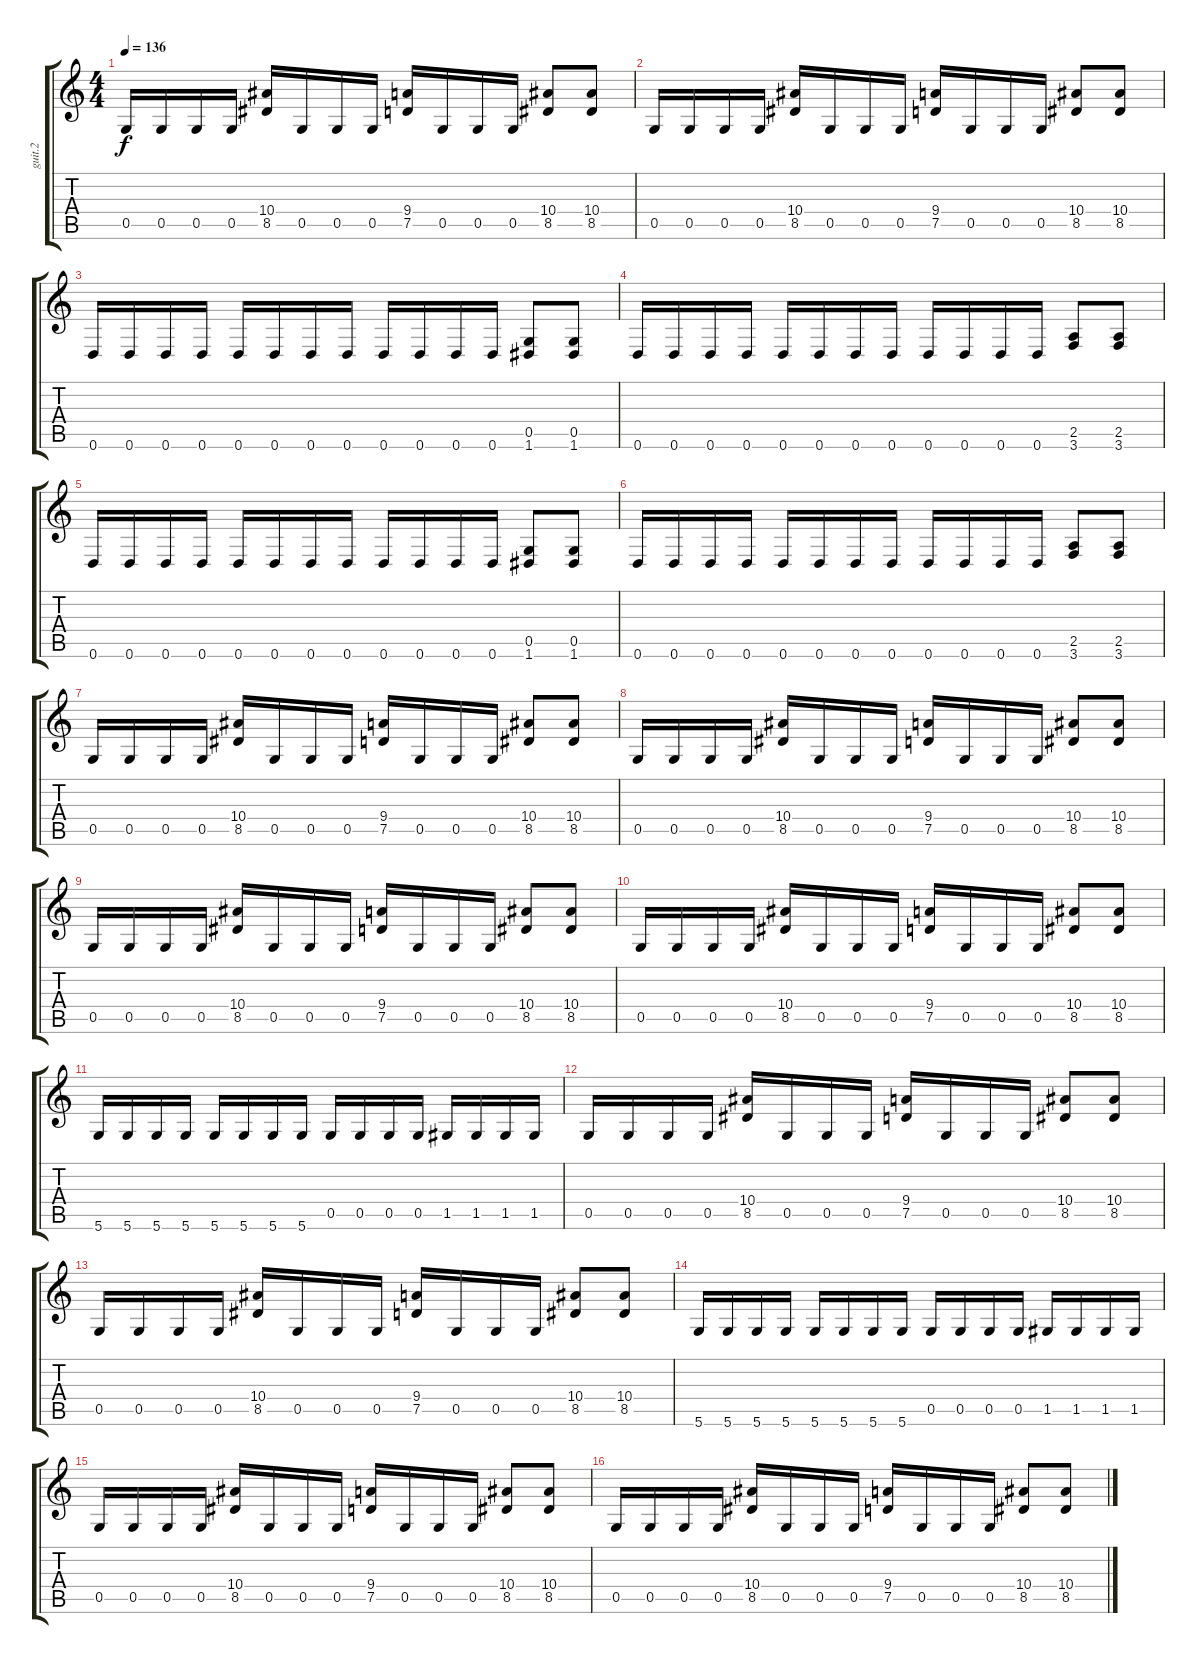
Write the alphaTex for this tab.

\track ("guit.2" "guit.2") {instrument overdrivenguitar}
\staff {score tabs}
\tuning (D4 A3 F3 C3 G2 D2) {hide}
\ts (4 4)
\tempo 136
\clef g2
\ks c
0.5.16{dy f} 0.5.16 0.5.16 0.5.16 (10.4 8.5).16 0.5.16 0.5.16 0.5.16 (9.4 7.5).16 0.5.16 0.5.16 0.5.16 (10.4 8.5).8 (10.4 8.5).8 |
0.5.16 0.5.16 0.5.16 0.5.16 (10.4 8.5).16 0.5.16 0.5.16 0.5.16 (9.4 7.5).16 0.5.16 0.5.16 0.5.16 (10.4 8.5).8 (10.4 8.5).8 |
0.6.16 0.6.16 0.6.16 0.6.16 0.6.16 0.6.16 0.6.16 0.6.16 0.6.16 0.6.16 0.6.16 0.6.16 (0.5 1.6).8 (0.5 1.6).8 |
0.6.16 0.6.16 0.6.16 0.6.16 0.6.16 0.6.16 0.6.16 0.6.16 0.6.16 0.6.16 0.6.16 0.6.16 (2.5 3.6).8 (2.5 3.6).8 |
0.6.16 0.6.16 0.6.16 0.6.16 0.6.16 0.6.16 0.6.16 0.6.16 0.6.16 0.6.16 0.6.16 0.6.16 (0.5 1.6).8 (0.5 1.6).8 |
0.6.16 0.6.16 0.6.16 0.6.16 0.6.16 0.6.16 0.6.16 0.6.16 0.6.16 0.6.16 0.6.16 0.6.16 (2.5 3.6).8 (2.5 3.6).8 |
0.5.16 0.5.16 0.5.16 0.5.16 (10.4 8.5).16 0.5.16 0.5.16 0.5.16 (9.4 7.5).16 0.5.16 0.5.16 0.5.16 (10.4 8.5).8 (10.4 8.5).8 |
0.5.16 0.5.16 0.5.16 0.5.16 (10.4 8.5).16 0.5.16 0.5.16 0.5.16 (9.4 7.5).16 0.5.16 0.5.16 0.5.16 (10.4 8.5).8 (10.4 8.5).8 |
0.5.16 0.5.16 0.5.16 0.5.16 (10.4 8.5).16 0.5.16 0.5.16 0.5.16 (9.4 7.5).16 0.5.16 0.5.16 0.5.16 (10.4 8.5).8 (10.4 8.5).8 |
0.5.16 0.5.16 0.5.16 0.5.16 (10.4 8.5).16 0.5.16 0.5.16 0.5.16 (9.4 7.5).16 0.5.16 0.5.16 0.5.16 (10.4 8.5).8 (10.4 8.5).8 |
5.6.16 5.6.16 5.6.16 5.6.16 5.6.16 5.6.16 5.6.16 5.6.16 0.5.16 0.5.16 0.5.16 0.5.16 1.5.16 1.5.16 1.5.16 1.5.16 |
0.5.16 0.5.16 0.5.16 0.5.16 (10.4 8.5).16 0.5.16 0.5.16 0.5.16 (9.4 7.5).16 0.5.16 0.5.16 0.5.16 (10.4 8.5).8 (10.4 8.5).8 |
0.5.16 0.5.16 0.5.16 0.5.16 (10.4 8.5).16 0.5.16 0.5.16 0.5.16 (9.4 7.5).16 0.5.16 0.5.16 0.5.16 (10.4 8.5).8 (10.4 8.5).8 |
5.6.16 5.6.16 5.6.16 5.6.16 5.6.16 5.6.16 5.6.16 5.6.16 0.5.16 0.5.16 0.5.16 0.5.16 1.5.16 1.5.16 1.5.16 1.5.16 |
0.5.16 0.5.16 0.5.16 0.5.16 (10.4 8.5).16 0.5.16 0.5.16 0.5.16 (9.4 7.5).16 0.5.16 0.5.16 0.5.16 (10.4 8.5).8 (10.4 8.5).8 |
0.5.16 0.5.16 0.5.16 0.5.16 (10.4 8.5).16 0.5.16 0.5.16 0.5.16 (9.4 7.5).16 0.5.16 0.5.16 0.5.16 (10.4 8.5).8 (10.4 8.5).8
